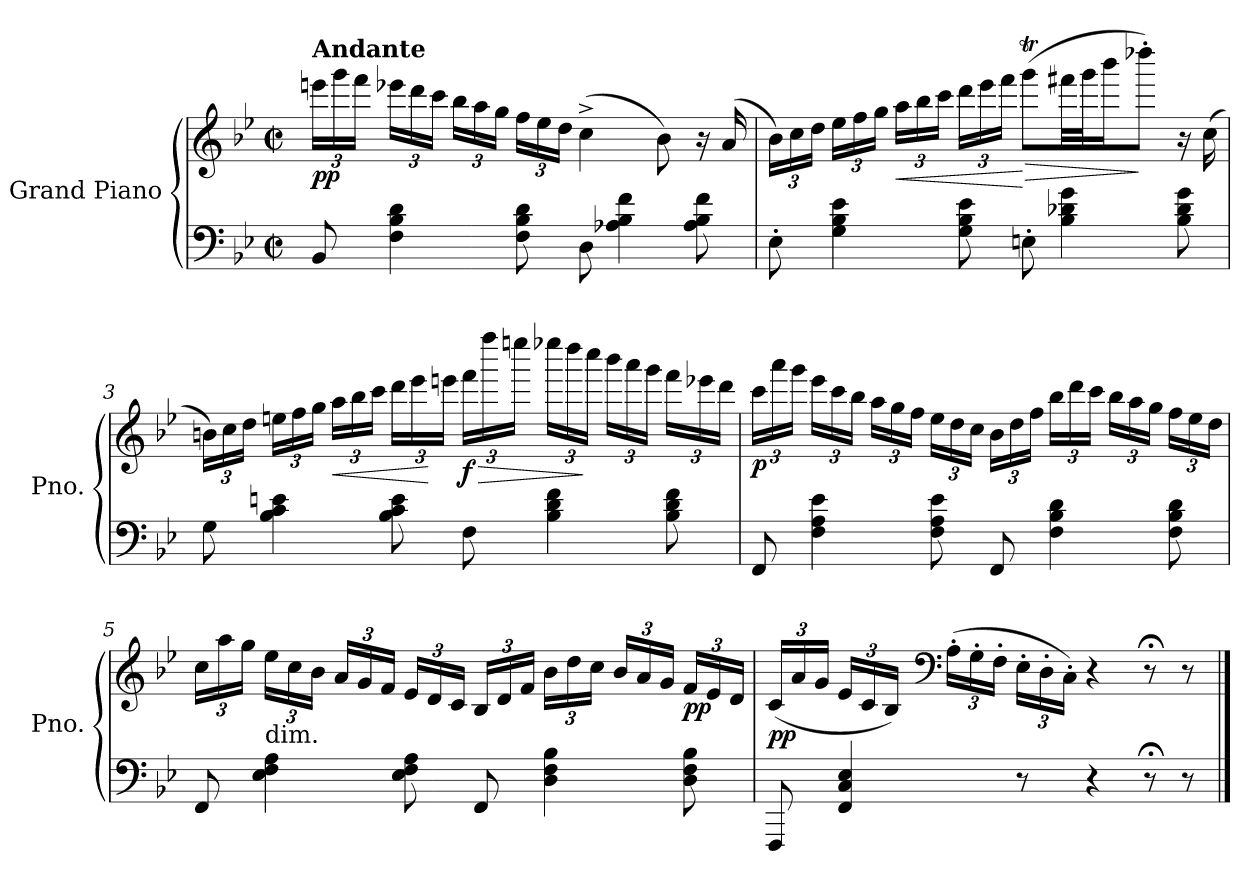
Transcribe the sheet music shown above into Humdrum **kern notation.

**kern	**kern	**dynam
*part1	*part1	*part1
*staff2	*staff1	*staff1/2
*I"Grand Piano	*	*
*I'Pno.	*	*
*clefF4	*clefG2	*
*k[b-e-]	*k[b-e-]	*
*M2/2	*M2/2	*
*met(c|)	*met(c|)	*
*	*Xbrackettup	*
=1	=1	=1
!	!LO:TX:a:B:t=Andante	!
!	!	!LO:DY:b
8BB-/	24eeen\LL	pp
.	24ggg\	.
.	24fff\JJ	.
4F\ 4B-\ 4d\	24eee-X\LL	.
.	24ddd\	.
.	24ccc\JJ	.
.	24bb-\LL	.
.	24aa\	.
.	24gg\JJ	.
8F\ 8B-\ 8d\	24ff\LL	.
.	24ee-\	.
.	24dd\JJ	.
8D\	(>4cc^\	.
4A-X\ 4B-\ 4f\	.	.
.	8b-\)	.
8A-\ 8B-\ 8f\	16r	.
.	(>16a/	.
=2	=2	=2
8E-'\	24b-\LL)	.
.	24cc\	.
.	24dd\JJ	.
4G\ 4B-\ 4e-\	24ee-\LL	.
.	24ff\	.
.	24gg\JJ	.
!	!	!LO:HP:b
.	24aa\LL	<
.	24bb-\	.
.	24ccc\JJ	.
8G\ 8B-\ 8e-\	24ddd\LL	.
.	24eee-\	.
.	24fff\JJ	.
!	!	!LO:HP:n=1:b
8En'\	(>8gggT\L	[ >
4B-\ 4d-X\ 4g\	32fff#X\LL	.
.	32ggg\J	.
.	16bbb-\J	.
.	8dddd-X'\J)	]
8B-\ 8d-\ 8g\	16r	.
.	(>16cc\	.
=3	=3	=3
8G\	24bn\LL)	.
.	24cc\	.
.	24dd\JJ	.
4B-\ 4c\ 4en\	24een\LL	.
.	24ff\	.
.	24gg\JJ	.
!	!	!LO:HP:b
.	24aa\LL	<
.	24bb-\	.
.	24ccc\JJ	.
8B-\ 8c\ 8e\	24ddd\LL	.
.	24eee-\	.
.	24eeen\JJ	[
!	!	!LO:HP:b
!	!	!LO:DY:n=1:b
8F\	24fff\LL	> f
.	24ffff\	.
.	24eeeen\JJ	.
4B-\ 4d\ 4f\	24eeee-X\LL	.
.	24dddd\	.
.	24cccc\JJ	]
.	24bbb-\LL	.
.	24aaa\	.
.	24ggg\JJ	.
8B-\ 8d\ 8f\	24fff\LL	.
.	24eee-X\	.
.	24ddd\JJ	.
=4	=4	=4
!	!	!LO:DY:b
8FF/	24ccc\LL	p
.	24aaa\	.
.	24ggg\JJ	.
4F\ 4A\ 4e-\	24eee-\LL	.
.	24ccc\	.
.	24bb-\JJ	.
.	24aa\LL	.
.	24gg\	.
.	24ff\JJ	.
8F\ 8A\ 8e-\	24ee-\LL	.
.	24dd\	.
.	24cc\JJ	.
8FF/	24b-\LL	.
.	24dd\	.
.	24ff\JJ	.
4F\ 4B-\ 4d\	24bb-\LL	.
.	24ddd\	.
.	24ccc\JJ	.
.	24bb-\LL	.
.	24aa\	.
.	24gg\JJ	.
8F\ 8B-\ 8d\	24ff\LL	.
.	24ee-\	.
.	24dd\JJ	.
=5	=5	=5
8FF/	24cc\LL	.
.	24aa\	.
.	24gg\JJ	.
!	!LO:TX:b:t=dim.	!
4E-\ 4F\ 4A\	24ee-\LL	.
.	24cc\	.
.	24b-\JJ	.
.	24a/LL	.
.	24g/	.
.	24f/JJ	.
8E-\ 8F\ 8A\	24e-/LL	.
.	24d/	.
.	24c/JJ	.
8FF/	24B-/LL	.
.	24d/	.
.	24f/JJ	.
4D\ 4F\ 4B-\	24b-\LL	.
.	24dd\	.
.	24cc\JJ	.
.	24b-/LL	.
.	24a/	.
.	24g/JJ	.
!	!	!LO:DY:b
8D\ 8F\ 8B-\	24f/LL	pp
.	24e-/	.
.	24d/JJ	.
=6	=6	=6
!	!	!LO:DY:b
8FFF/	(<24c/LL	pp
.	24a/	.
.	24g/JJ	.
4FF/ 4C/ 4E-/	24e-/LL	.
.	24c/	.
.	24B-/JJ)	.
*	*clefF4	*
.	(>24A'\LL	.
.	24G'\	.
.	24F'\JJ	.
8r	24E-'\LL	.
.	24D'\	.
.	24C'\JJ)	.
4r	4r	.
8r;<	8r;<	.
8r	8r	.
==	==	==
*-	*-	*-
